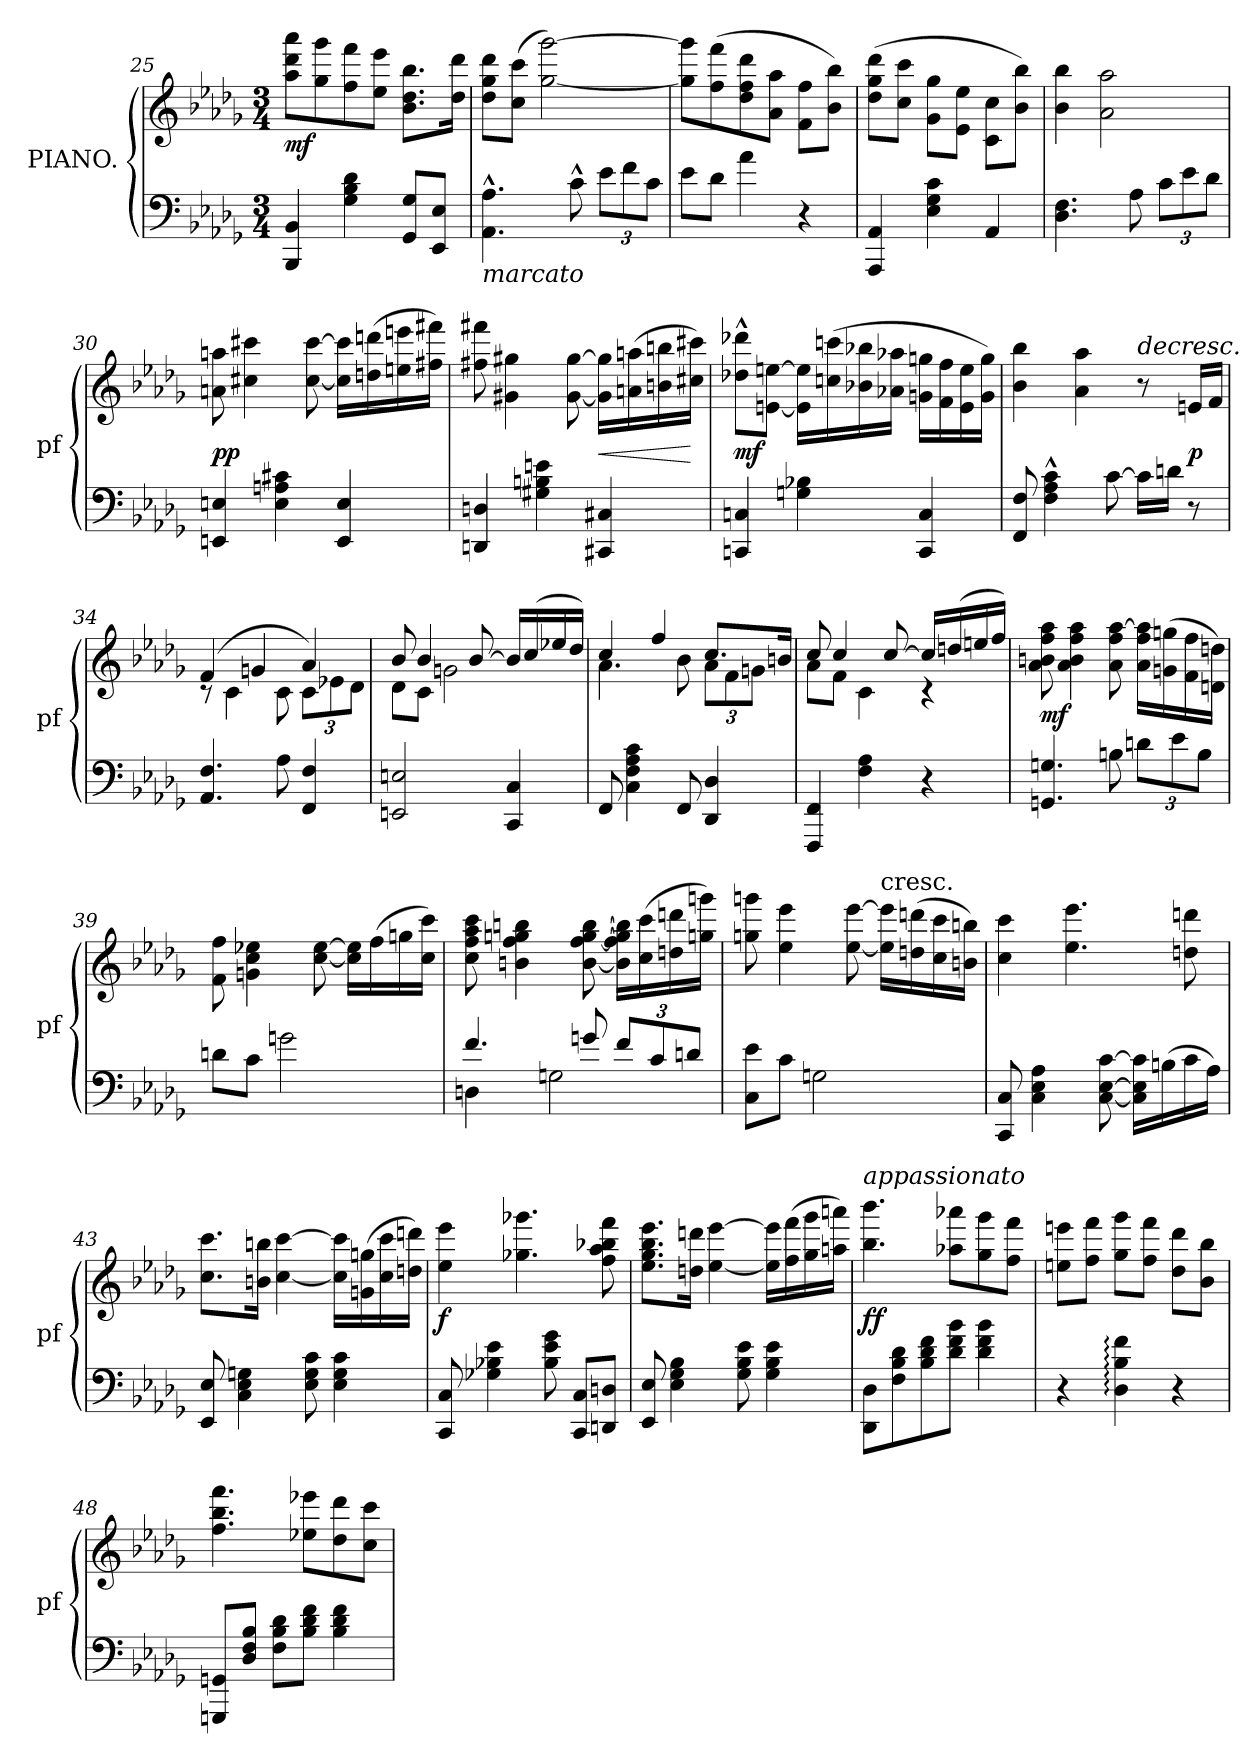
**kern	**kern	**dynam
*part2	*part1	*part1
*staff2	*staff1	*staff1
*I"PIANO.	*I"PIANO.	*
*I'pf	*I'pf	*
*clefF4	*clefG2	*
*k[b-e-a-d-g-]	*k[b-e-a-d-g-]	*
*b-:	*b-:	*
*M3/4	*M3/4	*
=25	=25	=25
4BBB-/ 4BB-/	8aa-\ 8ddd-\ 8aaa-\L	mf
.	8gg-\ 8ggg-\	.
4G-\ 4B-\ 4d-\	8ff\ 8fff\	.
.	8ee-\ 8eee-\J	.
8GG-/ 8G-/L	8.b-\ 8.dd-\ 8.bb-\L	.
8EE-/ 8E-/J	.	.
.	16dd-\ 16ddd-\Jk	.
=26	=26	=26
!LO:TX:b:i:t=marcato	!	!
4.AA-^^\ 4.A-^^\	8dd-\ 8gg-\ 8ddd-\L	.
.	(8cc\ 8ccc\J	.
.	[2gg-\ [2ggg-\)	.
8c^^\	.	.
12e-\L	.	.
12f\	.	.
12c\J	.	.
=27	=27	=27
8e-\L	8gg-]\ 8ggg-]\L	.
8d-\J	(8ff\ 8fff\	.
4a-\	8dd-\ 8ff\ 8ddd-\	.
.	8a-\ 8aa-\J	.
4r	8f\ 8ff\L	.
.	8b-\ 8bb-\J)	.
=28	=28	=28
4AAA-/ 4AA-/	(8dd-\ 8gg-\ 8ddd-\L	.
.	8cc\ 8ccc\J	.
4E-\ 4G-\ 4c\	8g-\ 8gg-\L	.
.	8e-\ 8ee-\J	.
4AA-/	8c\ 8cc\L	.
.	8b-\ 8bb-\J)	.
=29	=29	=29
4.D-\ 4.F\	4b-\ 4bb-\	.
.	2a-\ 2aa-\	.
8A-\	.	.
12c\L	.	.
12e-\	.	.
12d-\J	.	.
=30	=30	=30
4EEn/ 4En/	8an\ 8aan\	pp
.	4cc#X\ 4ccc#X\	.
4E\ 4An\ 4c#X\	.	.
.	[8cc#\ [8ccc#\	.
4EE/ 4E/	16cc#]\ 16ccc#]\LL	.
.	(16ddn\ 16dddn\	.
.	16een\ 16eeen\	.
.	16ff#X\ 16fff#X\JJ)	.
=31	=31	=31
4DDn/ 4Dn/	8ff#X\ 8fff#X\	.
.	4g#X\ 4gg#X\	.
4G#X\ 4Bn\ 4en\	.	.
.	[8g#\ [8gg#\	.
!	!	!LO:HP:b
4CC#X/ 4C#X/	16g#]\ 16gg#]\LL	<
.	(16an\ 16aan\	.
.	16bn\ 16bbn\	.
.	16cc#X\ 16ccc#X\JJ)	[
=32	=32	=32
4CCn/ 4Cn/	8dd-X^^\ 8ddd-X^^\L	mf
.	[8en\ [8een\J	.
4Gn\ 4B-X\	16e]\ 16ee]\LL	.
.	(16ccn\ 16cccn\	.
.	16b-X\ 16bb-X\	.
.	16a-X\ 16aa-X\JJ	.
4CC/ 4C/	16gn\ 16ggn\LL	.
.	16f\ 16ff\	.
.	16e\ 16ee\	.
.	16g\ 16gg\JJ)	.
=33	=33	=33
8FF/ 8F/	4b-\ 4bb-\	.
4F^^\ 4A-^^\ 4c^^\	.	.
.	4a-\ 4aa-\	.
[8c\	.	.
!	!	!LO:HP:a
16c\LL]	8r	>
16dn\JJ	.	.
8r	16en/LL	p
.	16f/JJ	.
.	.	]
=34	=34	=34
*	*^	*
4.AA-/ 4.F/	(4f/	8rc	.
.	.	4c\	.
.	4gn/	.	.
8A-\	.	8c\	.
4FF/ 4F/	4a-/)	12c\L	.
.	.	12e-X\	.
.	.	12d-\J	.
=35	=35	=35	=35
2EEn/ 2En/	8b-/	8d-\L	.
.	4b-/	8c\J	.
.	.	2gn\	.
.	[8b-/	.	.
4CC/ 4C/	16b-/LL]	.	.
.	(<16cc/	.	.
.	16ee-X/	.	.
.	16dd-/JJ)	.	.
=36	=36	=36	=36
8FF/	4cc/	4.a-\	.
4C\ 4F\ 4A-\ 4c\	.	.	.
.	4ff/	.	.
8FF/	.	8b-\	.
4DD-/ 4D-/	8.cc/L	12a-\L	.
.	.	12f\	.
.	.	12gn\J	.
.	16bn/Jk	.	.
=37	=37	=37	=37
4FFF/ 4FF/	8cc/	8a-\L	.
.	4cc/	8f\J	.
4F\ 4A-\	.	4c\	.
.	[8cc/	.	.
4r	16cc/LL]	4rc	.
.	(16ddn/	.	.
.	16een/	.	.
.	16ff/JJ)	.	.
*	*v	*v	*
=38	=38	=38
4.GGn/ 4.Gn/	8a-\ 8bn\ 8ff\ 8aa-\	mf
.	4a-\ 4b\ 4ff\ 4aa-\	.
8Bn\	8a-\ 8ff\ [8aa-\	.
12dn\L	16a-\ 16ff\ 16aa-]\LL	.
.	(16gn\ 16ggn\	.
12e-\	.	.
.	16f\ 16ff\	.
12B\J	.	.
.	16dn\ 16ddn\JJ)	.
=39	=39	=39
8dn\L	8f\ 8ff\	.
8c\J	4gn\ 4cc\ 4ee-X\	.
2gn\	.	.
.	[8cc\ [8ee-\	.
.	16cc]\ 16ee-]\LL	.
.	(16ff\	.
.	16ggn\	.
.	16cc\ 16ccc\JJ)	.
=40	=40	=40
*^	*	*
4.f/	4Dn\	8cc\ 8ff\ 8aa-\ 8ccc\	.
.	.	4bn\ 4ff\ 4ggn\ 4bbn\	.
.	2Gn\	.	.
8gn/	.	[8b\ [8ff\ [8gg\ [8bb\	.
12f/L	.	16b]\ 16ff]\ 16gg]\ 16bb]\LL	.
.	.	(16cc\ 16ccc\	.
12c/	.	.	.
.	.	16ddn\ 16dddn\	.
12dn/J	.	.	.
.	.	16ggn\ 16gggn\JJ)	.
*v	*v	*	*
=41	=41	=41
8C\ 8e-\L	8ggn\ 8gggn\	.
8c\J	4ee-\ 4eee-\	.
2Gn\	.	.
.	[8ee-\ [8eee-\	.
!	!LO:TX:t=cresc.	!
.	16ee-]\ 16eee-]\LL	.
.	(16ddn\ 16dddn\	.
.	16cc\ 16ccc\	.
.	16bn\ 16bbn\JJ)	.
=42	=42	=42
8CC/ 8C/	4cc\ 4ccc\	.
4C\ 4E-\ 4A-\	.	.
.	4.ee-\ 4.eee-\	.
[8C\ [8E-\ [8c\	.	.
16C]\ 16E-]\ 16c]\LL	.	.
(16Bn\	.	.
16c\	8ddn\ 8dddn\	.
16A-\JJ)	.	.
=43	=43	=43
8EE-/ 8E-/	8.cc\ 8.ccc\L	.
4C\ 4E-\ 4Gn\	.	.
.	16bn\ 16bbn\Jk	.
.	[4cc\ [4ccc\	.
8E-\ 8G\ 8c\	.	.
4E-\ 4G\ 4c\	16cc]\ 16ccc]\LL	.
.	(16gn\ 16ggn\	.
.	16cc\ 16ccc\	.
.	16ddn\ 16dddn\JJ)	.
=44	=44	=44
8CC/ 8C/	4ee-\ 4eee-\	f
4G-X\ 4B-X\ 4e-\	.	.
.	4.gg-X\ 4.ggg-X\	.
8B-\ 8e-\ 8g-\	.	.
8CC/ 8C/L	.	.
8DDn/ 8Dn/J	8ff\ 8aa-\ 8bb-X\ 8fff\	.
=45	=45	=45
8EE-/ 8E-/	8.ee-\ 8.gg-\ 8.bb-\ 8.eee-\L	.
4E-\ 4G-\ 4B-\	.	.
.	16ddn\ 16dddn\Jk	.
.	[4ee-\ [4eee-\	.
8G-\ 8B-\ 8e-\	.	.
4G-\ 4B-\ 4e-\	16ee-]\ 16eee-]\LL	.
.	(16ff\ 16fff\	.
.	16gg-\ 16ggg-\	.
.	16aan\ 16aaan\JJ)	.
=46	=46	=46
!	!LO:TX:a:i:t=appassionato	!
8DD-\ 8D-\L	4.bb-\ 4.bbb-\	ff
8F\ 8B-\ 8d-\	.	.
8B-\ 8d-\ 8f\	.	.
8d-\ 8f\ 8b-\J	8aa-X\ 8aaa-X\L	.
4d-\ 4f\ 4b-\	8gg-\ 8ggg-\	.
.	8ff\ 8fff\J	.
=47	=47	=47
4r	8een\ 8eeen\L	.
.	8ff\ 8fff\J	.
4D-:\ 4B-:\ 4f:\	8gg-\ 8ggg-\L	.
.	8ff\ 8fff\J	.
4r	8dd-\ 8ddd-\L	.
.	8b-\ 8bb-\J	.
=48	=48	=48
8GGGn/ 8GGn/L	4.ff\ 4.bb-\ 4.fff\	.
8D-/ 8F/ 8B-/J	.	.
8F\ 8B-\ 8d-\L	.	.
8B-\ 8d-\ 8f\J	8ee-X\ 8eee-X\L	.
4B-\ 4d-\ 4f\	8dd-\ 8ddd-\	.
.	8cc\ 8ccc\J	.
=	=	=
*-	*-	*-
